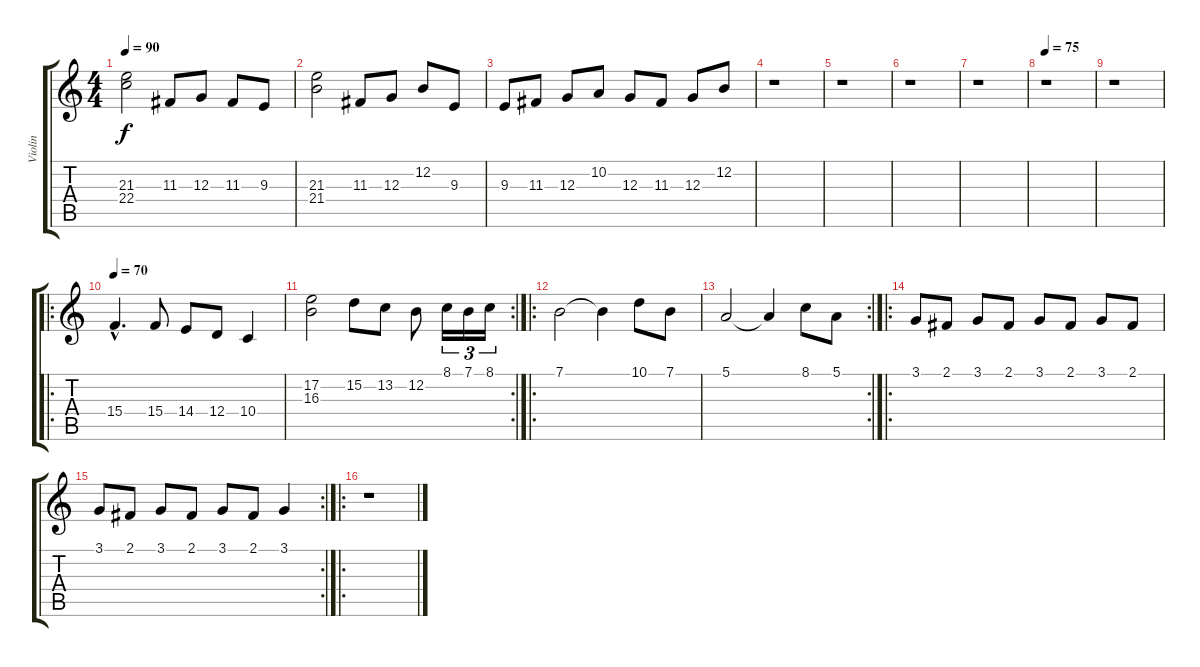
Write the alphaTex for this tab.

\track ("Violin" "Violin") {instrument violin}
\staff {score tabs}
\tuning (E4 B3 G3 D3 A2 E2) {hide}
\ts (4 4)
\tempo 90
\clef g2
\ks c
(21.3 22.4).2{dy f} 11.3.8 12.3.8 11.3.8 9.3.8 |
(21.3 21.4).2 11.3.8 12.3.8 12.2.8 9.3.8 |
9.3.8 11.3.8 12.3.8 10.2.8 12.3.8 11.3.8 12.3.8 12.2.8 |
r.1 |
r.1 |
r.1 |
r.1 |
\tempo 75
r.1 |
r.1 |
\ro
\tempo 70
15.4{hac}.4{d} 15.4.8 14.4.8 12.4.8 10.4.4 |
\rc 2
(17.2 16.3).2 15.2.8 13.2.8 12.2.8 8.1.16{tu (3 2)} 7.1.16{tu (3 2)} 8.1.16{tu (3 2)} |
\ro
7.1.2 7.1{t}.4 10.1.8 7.1.8 |
\rc 2
5.1.2 5.1{t}.4 8.1.8 5.1.8 |
\ro
3.1.8 2.1.8 3.1.8 2.1.8 3.1.8 2.1.8 3.1.8 2.1.8 |
\rc 2
3.1.8 2.1.8 3.1.8 2.1.8 3.1.8 2.1.8 3.1.4 |
\ro
r.1
